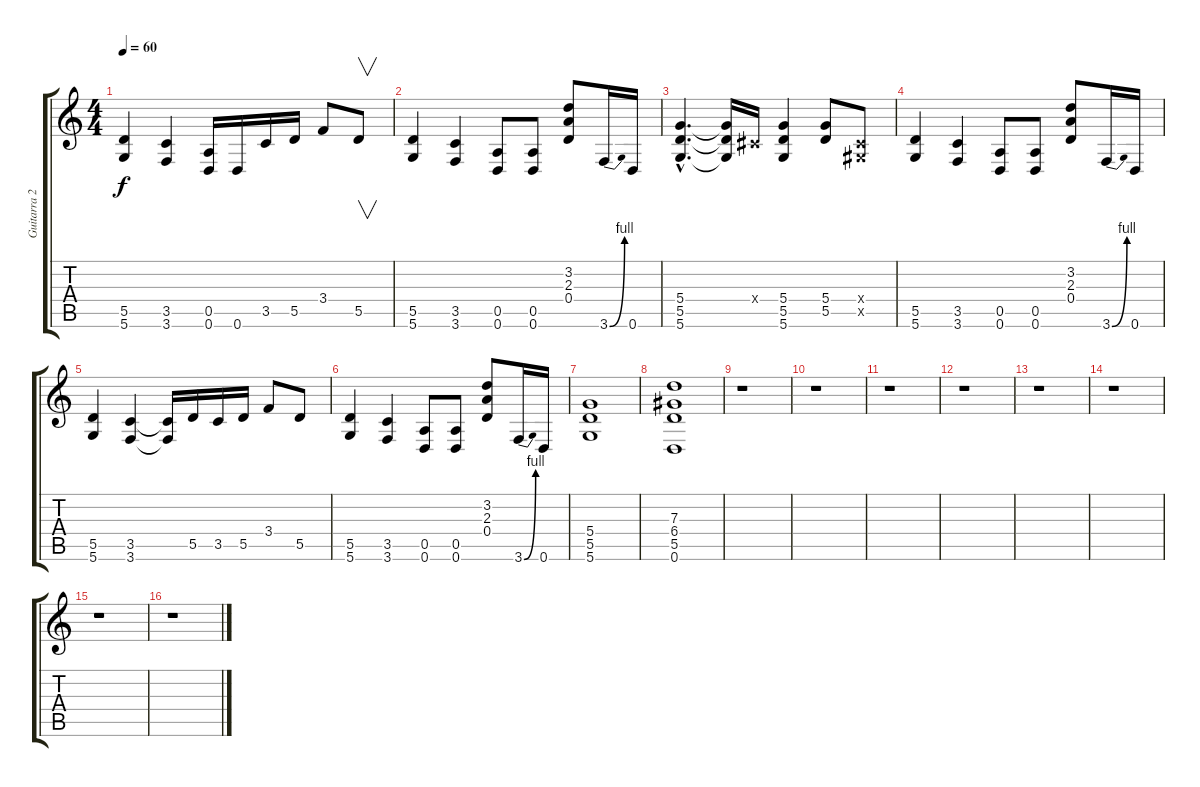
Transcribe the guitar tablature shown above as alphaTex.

\track ("Guitarra 2" "Guitarra 2") {instrument distortionguitar}
\staff {score tabs}
\tuning (E4 B3 G3 D3 A2 D2) {hide}
\ts (4 4)
\tempo 60
\clef g2
\ks c
(5.5 5.6).4{dy f} (3.5 3.6).4 (0.5 0.6).16 0.6.16 3.5.16 5.5.16 3.4.8 5.5.8{v} |
(5.5 5.6).4 (3.5 3.6).4 (0.5 0.6).8 (0.5 0.6).8 (3.2 2.3 0.4).8 3.6{be (bend 0 0 60 4)}.16 0.6.16 |
(5.4{hac} 5.5{hac} 5.6{hac}).4{d} (5.4{t} 5.5{t} 5.6{t}).16 -1.4{x}.16 (5.4 5.5 5.6).4 (5.4 5.5).8 (-1.4{x} -1.5{x}).8 |
(5.5 5.6).4 (3.5 3.6).4 (0.5 0.6).8 (0.5 0.6).8 (3.2 2.3 0.4).8 3.6{be (bend 0 0 60 4)}.16 0.6.16 |
(5.5 5.6).4 (3.5 3.6).4 (3.5{t} 3.6{t}).16 5.5.16 3.5.16 5.5.16 3.4.8 5.5.8 |
(5.5 5.6).4 (3.5 3.6).4 (0.5 0.6).8 (0.5 0.6).8 (3.2 2.3 0.4).8 3.6{be (bend 0 0 60 4)}.16 0.6.16 |
(5.4 5.5 5.6).1 |
(7.3 6.4 5.5 0.6).1 |
r.1 |
r.1 |
r.1 |
r.1 |
r.1 |
r.1 |
r.1 |
r.1
